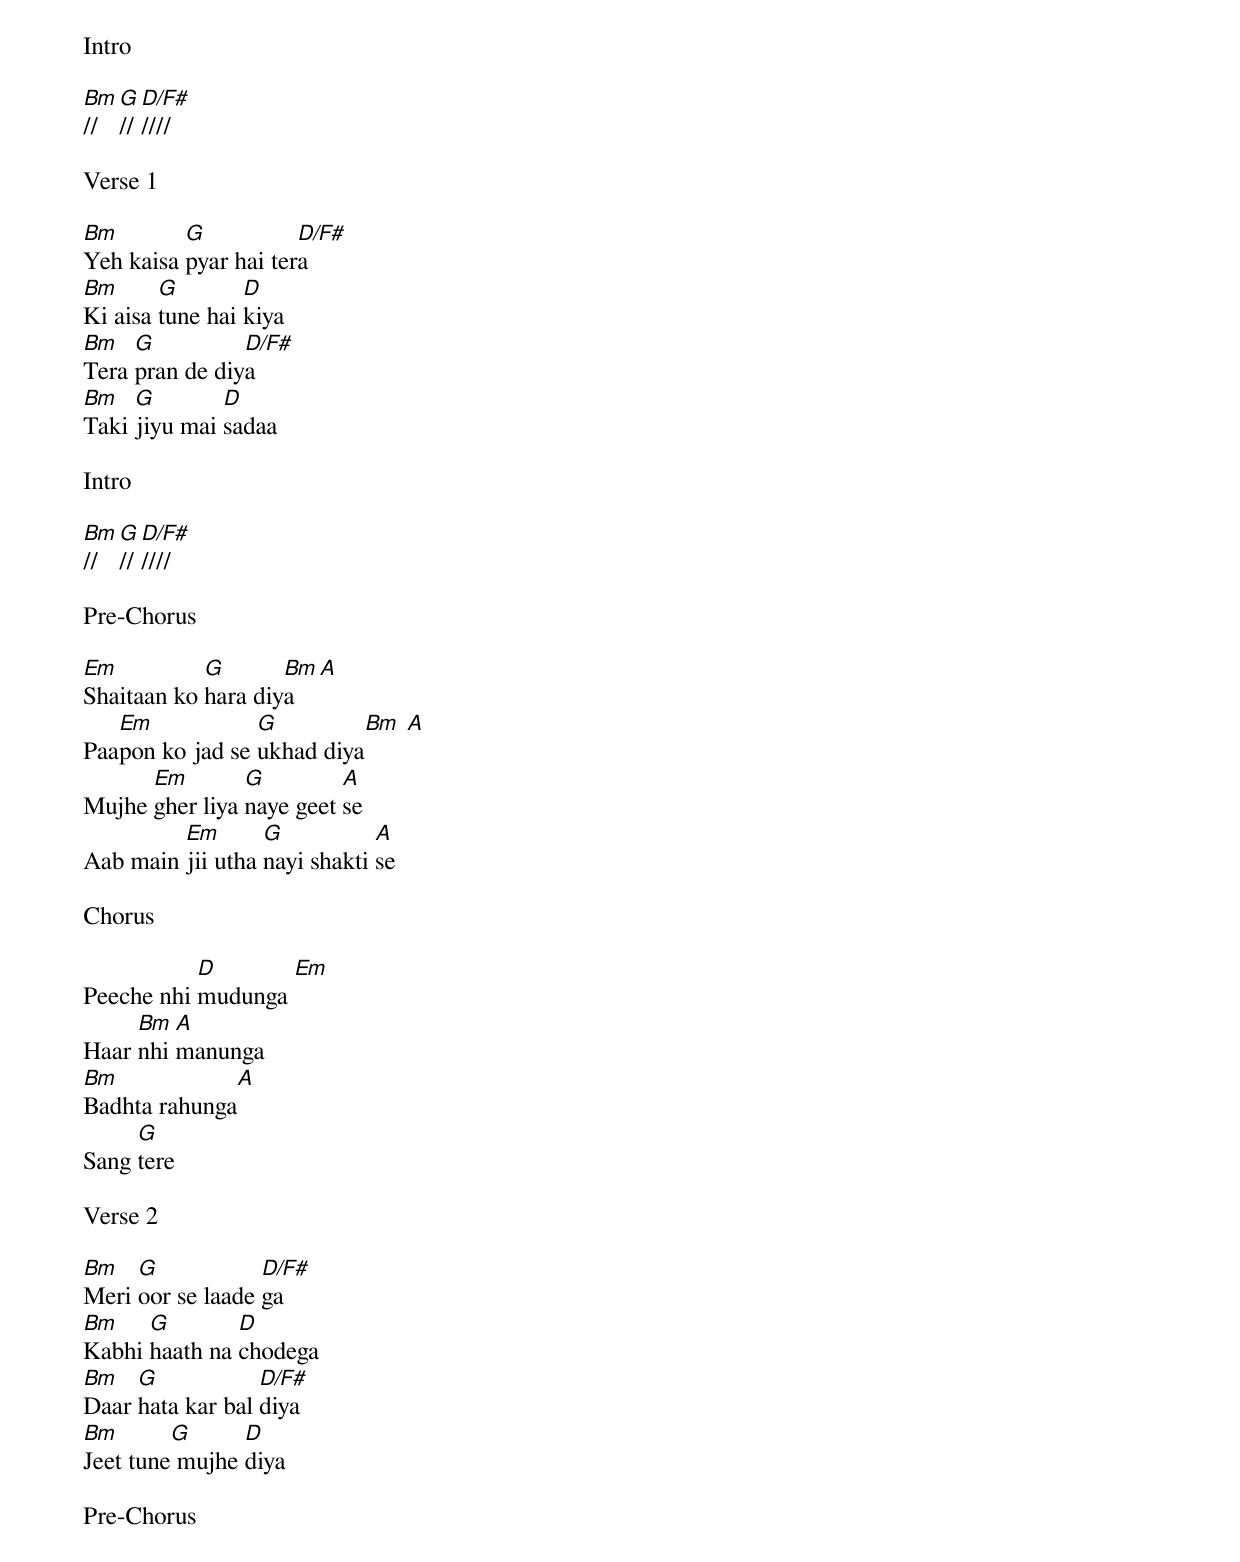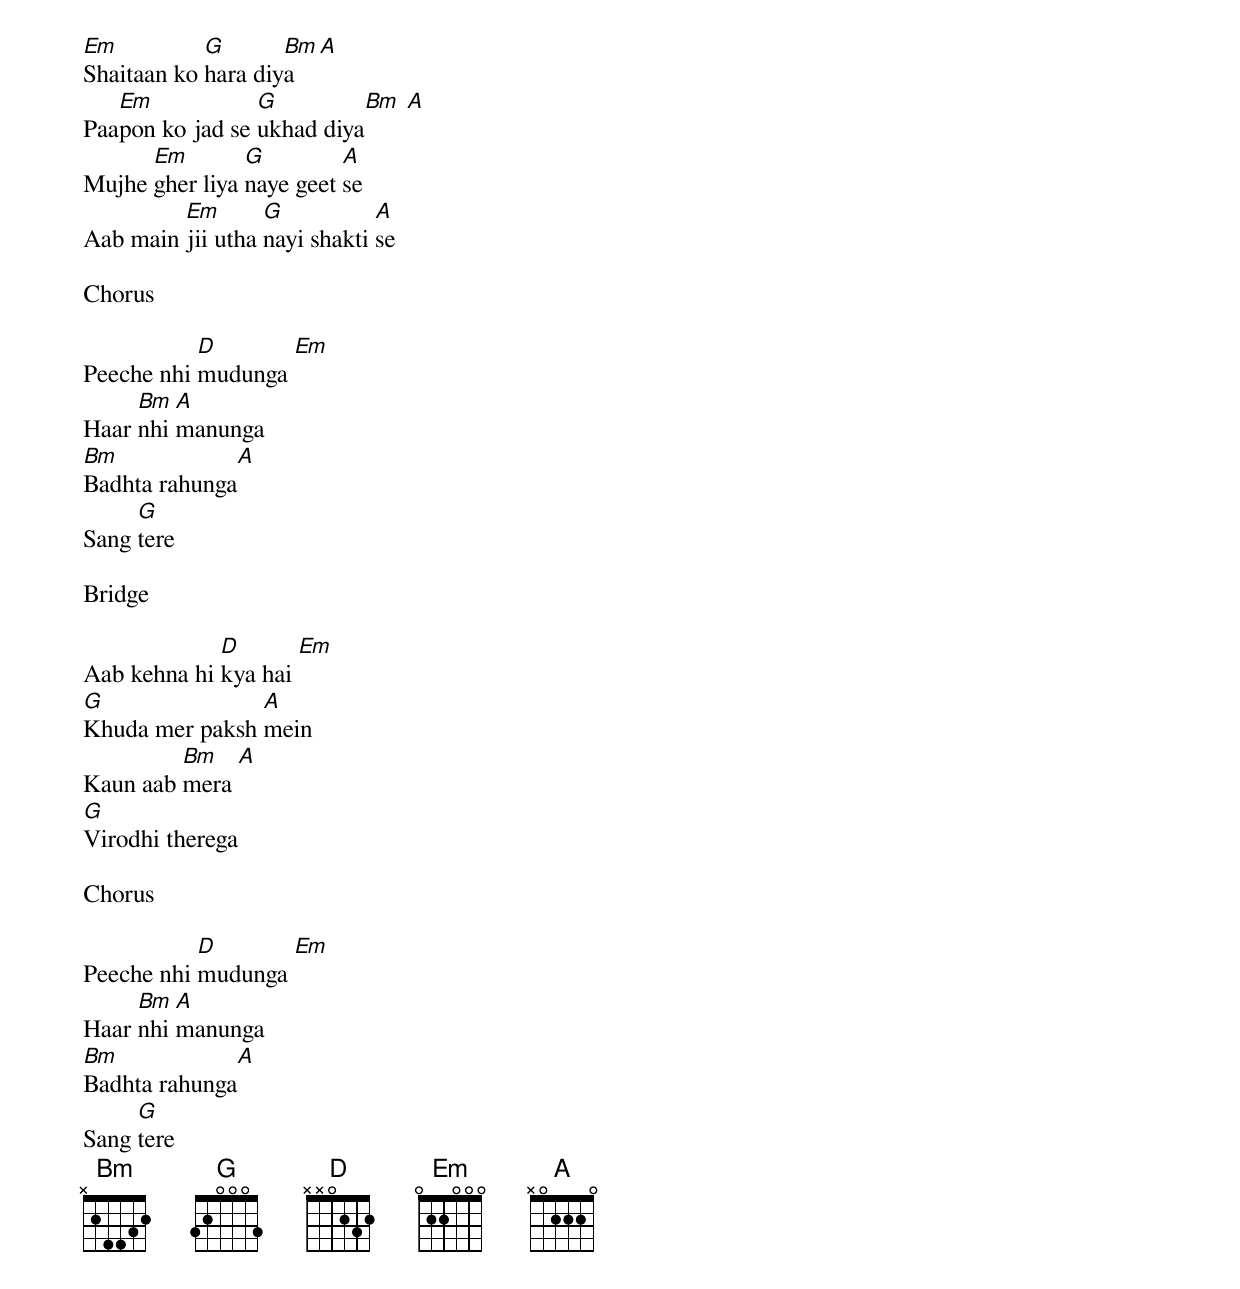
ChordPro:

Intro

[Bm]// [G]// [D/F#]////

Verse 1

[Bm]Yeh kaisa [G]pyar hai ter[D/F#]a
[Bm]Ki aisa [G]tune hai [D]kiya
[Bm]Tera [G]pran de diy[D/F#]a
[Bm]Taki [G]jiyu mai [D]sadaa

Intro

[Bm]// [G]// [D/F#]////

Pre-Chorus

[Em]Shaitaan ko [G]hara diy[Bm]a  [A]
Paa[Em]pon ko jad se [G]ukhad diya[Bm] [A]
Mujhe [Em]gher liya [G]naye geet [A]se
Aab main [Em]jii utha [G]nayi shakti [A]se

Chorus

Peeche nhi [D]mudunga [Em]
Haar [Bm]nhi [A]manunga
[Bm]Badhta rahunga[A]
Sang [G]tere

Verse 2

[Bm]Meri [G]oor se laade [D/F#]ga
[Bm]Kabhi [G]haath na [D]chodega
[Bm]Daar [G]hata kar bal [D/F#]diya
[Bm]Jeet tune[G] mujhe [D]diya

Pre-Chorus

[Em]Shaitaan ko [G]hara diy[Bm]a  [A]
Paa[Em]pon ko jad se [G]ukhad diya[Bm] [A]
Mujhe [Em]gher liya [G]naye geet [A]se
Aab main [Em]jii utha [G]nayi shakti [A]se

Chorus

Peeche nhi [D]mudunga [Em]
Haar [Bm]nhi [A]manunga
[Bm]Badhta rahunga[A]
Sang [G]tere

Bridge

Aab kehna hi [D]kya hai [Em]
[G]Khuda mer paksh [A]mein
Kaun aab [Bm]mera [A]
[G]Virodhi therega

Chorus

Peeche nhi [D]mudunga [Em]
Haar [Bm]nhi [A]manunga
[Bm]Badhta rahunga[A]
Sang [G]tere
